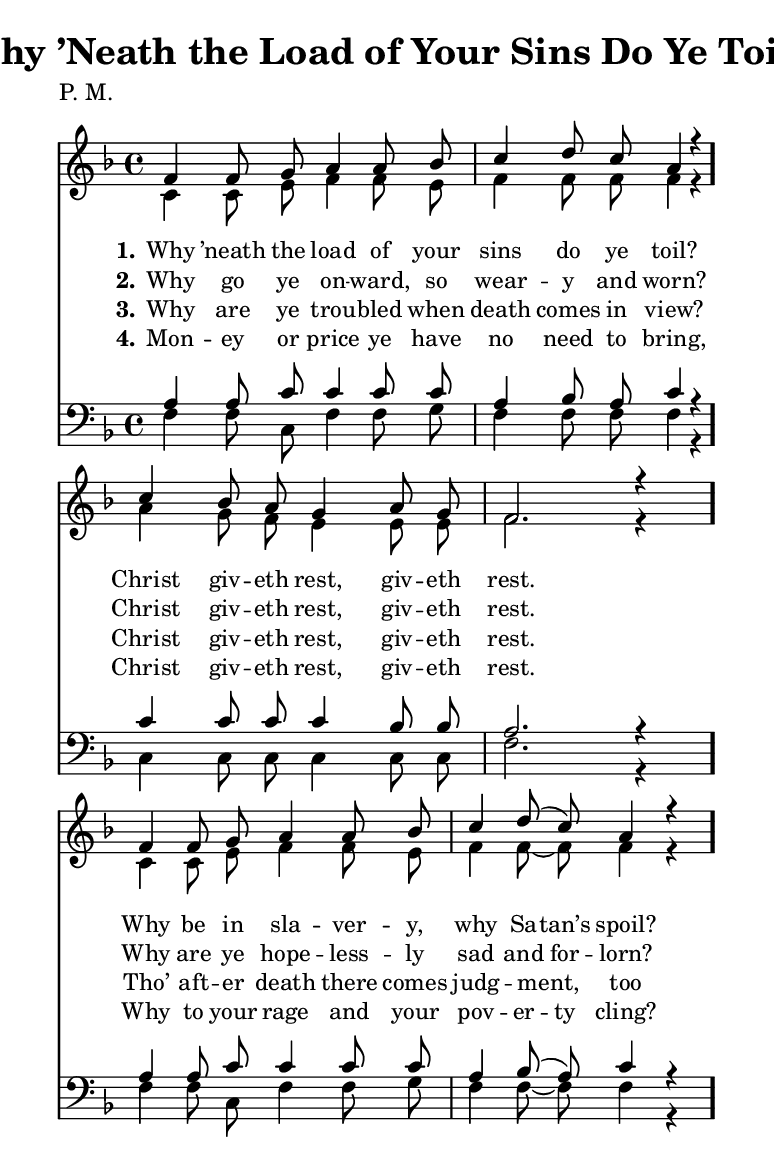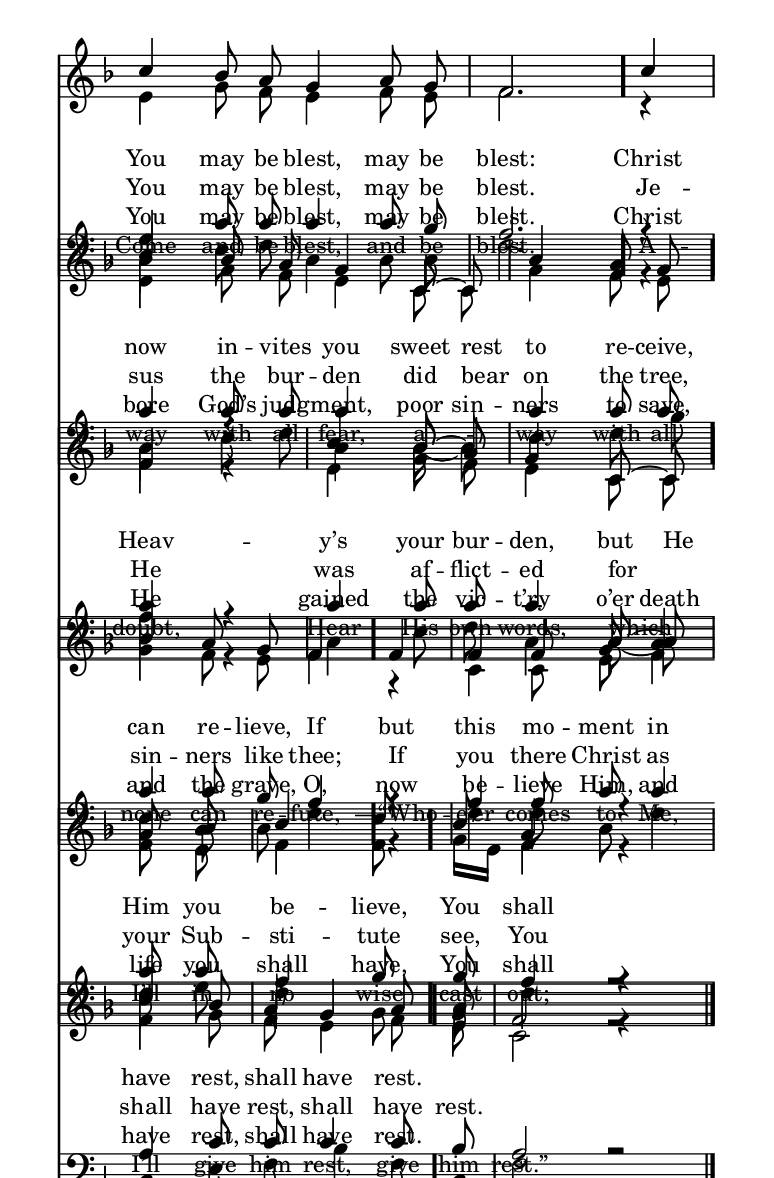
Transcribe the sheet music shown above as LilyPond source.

\include "common/global.ily"
\paper {
  \include "common/paper.ily"
  %ragged-bottom = ##t
  ragged-last-bottom = ##t
  systems-per-page = ##f
  page-count = 2
}

\header{
  hymnnumber = "55"
  title = "Why ’Neath the Load of Your Sins Do Ye Toil?"
  tunename = ""
  meter = "P. M."
  %poet = ""
  %composer = ""
  %copyright = ""
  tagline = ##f
}

% for fermata in MIDI
ta = { \tempo 4=80 }
tb = { \tempo 4=40 }

patternAA = { c4 c8 c8 c4 c8 c8 | c4 c8 c8           c4 c4 }
patternAB = { c4 c8 c8 c4 c8 c8 | c4 c8 c16[ c16]    c4 c4 }
patternAC = { c4 c8 c8 c4 c8 c8 | c4 c8 c8 c4 c4 \grace c4 }

patternBA = { c4 c8 c8 c4 c8 c8 | c2. c4 }
patternBB = { c4 c8 c8 c4 c8 c8 | c2  c2 }
patternBC = { c4 c8 c8 c4 c8 c8 | c2. c4 \grace c4 }

global = {
  \include "common/overrides.ily"
  \override Staff.TimeSignature.style = #'()
  \time 4/4
  \override Score.MetronomeMark.transparent = ##t % hide all fermata changes too
  \ta
  \key f \major
  %\partial 4
  \autoBeamOff
}

notesSoprano = {
\global
\relative c' {

  \changePitch \patternAA { f f g a a bes | c d c a r }
  \changePitch \patternBA { c bes a g a g | f r }
  \changePitch \patternAA { f f g a a bes | c d( c) a r }
  \changePitch \patternBC { c bes a g a g | f c' }

  \changePitch \patternAA { c bes a g c, ~ c | bes' a g f r }
  \changePitch \patternAC { c' bes a g c, ~ c | bes' a g f f }
  \changePitch \patternAA { f f g a a bes | c d c a r }
  \changePitch \patternBB { c bes a g a g | f r }

  \bar "|."

}
}

notesAlto = {
\global
\relative e' {

  \changePitch \patternAA { c c e f f e | f f f f r }
  \changePitch \patternBA { a g f e e e | f r }
  \changePitch \patternAA { c c e f f e | f f ~ f f r }
  \changePitch \patternBA { e g f e f e | f r }

  \changePitch \patternAA { e g f e c c | g' f e f r }
  \changePitch \patternAA { e g f e c c | g' f e f r }
  \changePitch \patternAB { c c e f f e | f f g e f r }
  \changePitch \patternBB { f g f e f e | c r }

}
}

notesTenor = {
\global
\relative a {

  \changePitch \patternAA { a a c c c c | a bes a c r }
  \changePitch \patternBA { c c c c bes bes | a r }
  \changePitch \patternAA { a a c c c c | a bes( a) c r }
  \changePitch \patternBA { g c c c c bes | a r }

  \changePitch \patternAA { c c c c c, ~ c | c' c c c r }
  \changePitch \patternAA { c c c c c, ~ c | c' c bes a r }
  \changePitch \patternAA { a a c c c c | a bes bes a r }
  \changePitch \patternBB { a c c c c bes | a r }

}
}

notesBass = {
\global
\relative f {

  \changePitch \patternAA { f f c f f g | f f f f r }
  \changePitch \patternBA { c c c c c c | f r }
  \changePitch \patternAA { f f c f f g | f f ~ f f r }
  \changePitch \patternBA { c e f c c c | f r }

  \changePitch \patternAA { c e f c c ~ c | e f bes a r }
  \changePitch \patternAA { c, e f c c ~ c | e c c f r }
  \changePitch \patternAA { f f c f f g | f bes, c f r }
  \changePitch \patternBB { c e f bes f c | f r }

}
}

wordsA = \lyricmode {
\set stanza = "1."

Why ’neath the load of your sins do ye toil? \bar "."
Christ giv -- eth rest, giv -- eth rest. \bar "."
Why be in sla -- ver -- y, why { \mon } Sa -- tan’s { \moff } spoil? \bar "."
You may be blest, may be blest:
Christ now in -- vites { \mon } you sweet { \moff } rest to re -- ceive, \bar "."
Heav -- y’s your bur -- { \mon } den, but { \moff } He can re -- lieve,
If but this mo -- ment in { \pageBreak } Him you be -- lieve, \bar "."
You shall have rest, shall have rest. \bar "."

}

wordsB = \lyricmode {
\set stanza = "2."

Why go ye on -- ward, so wear -- y and worn?
Christ giv -- eth rest, giv -- eth rest.
Why are ye hope -- less -- ly sad { \mon } and for -- { \moff } lorn?
You may be blest, may be blest.
Je -- sus the bur -- { \mon } den did { \moff } bear on the tree,
He was af -- flict -- ed for sin -- ners like thee;
If you there Christ as your Sub -- sti -- tute see,
You shall have rest, shall have rest.

}

wordsC = \lyricmode {
\set stanza = "3."

Why are ye trou -- bled when death comes in view?
Christ giv -- eth rest, giv -- eth rest.
Tho’ aft -- er death there comes judg -- ment, too
You may be blest, may be blest.
Christ bore God’s judg -- { \mon } ment, poor sin -- ners to save,
He gained the vic -- t’ry o’er death and the grave,
O, now be -- lieve Him, and life you shall have,
You shall have rest, shall have rest.

}

wordsD = \lyricmode {
\set stanza = "4."

Mon -- ey or price ye have no need to bring,
Christ giv -- eth rest, giv -- eth rest.
Why to your rage and your { \mon } pov -- er -- ty { \moff } cling?
Come and be blest, and be %{HIDE>%} \set includeGraceNotes = ##t %{<HIDE%} blest. \bar "."
A -- way with all fear, a -- way with all doubt,
Hear His own words, which none can re -- fute, \bar "."
—“Who -- e’er comes to Me, I’ll in no wise cast out;
I’ll give him rest, give him rest.” %{HIDE>%} \set includeGraceNotes = ##f %{<HIDE%}

}

\score {
  \context ChoirStaff <<
    \context Staff = upper <<
      \set ChoirStaff.systemStartDelimiter = #'SystemStartBar
      \context Voice  = sopranos { \voiceOne << \notesSoprano >> }
      \context Voice  = altos { \voiceTwo << \notesAlto >> }
      \context Lyrics = one   \lyricsto sopranos \wordsA
      \context Lyrics = two   \lyricsto sopranos \wordsB
      \context Lyrics = three \lyricsto sopranos \wordsC
      \context Lyrics = four  \lyricsto sopranos \wordsD
    >>
    \context Staff = men <<
      \clef bass
      \context Voice  = tenors { \voiceOne << \notesTenor >> }
      \context Voice  = basses { \voiceTwo << \notesBass >> }
    >>
  >>
  \layout {
    \include "common/layout.ily"
  }
  \midi{
    \include "common/midi.ily"
  }
}

\version "2.18.0"  % necessary for upgrading to future LilyPond versions.

% vi:set et ts=2 sw=2 ai nocindent syntax=lilypond:
